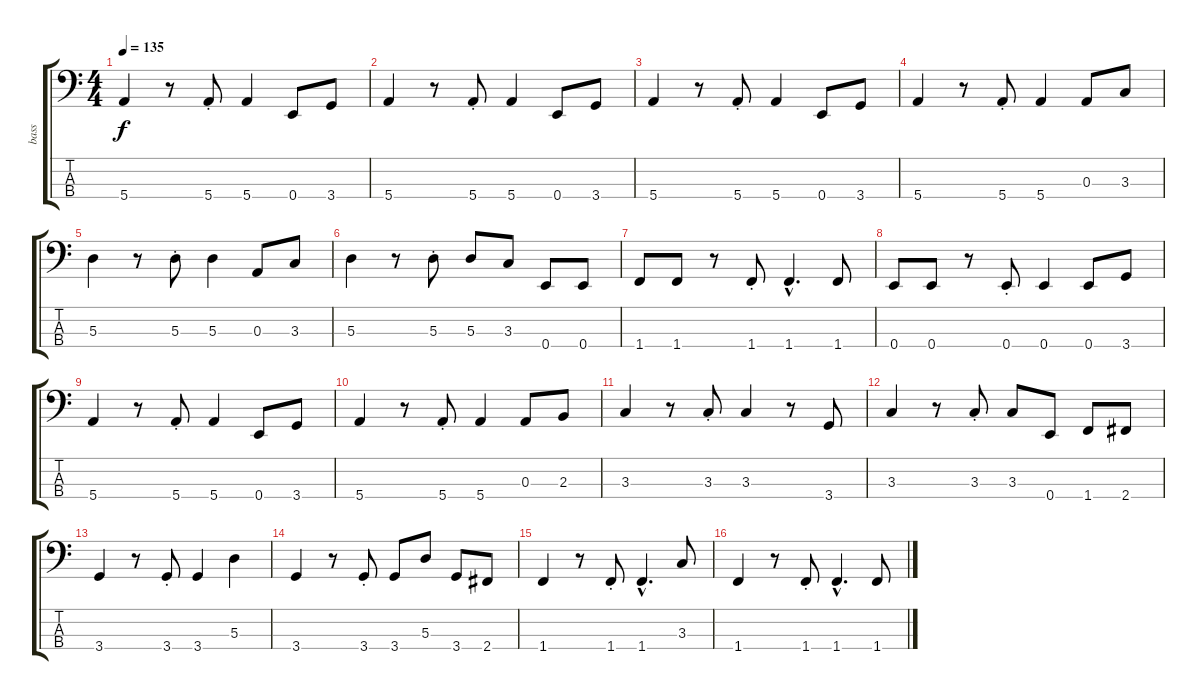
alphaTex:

\track ("bass" "bass") {instrument electricbassfinger}
\staff {score tabs}
\tuning (G2 D2 A1 E1) {hide}
\ts (4 4)
\tempo 135
\clef f4
\ks c
5.4.4{dy f} r.8 5.4{st}.8 5.4.4 0.4.8 3.4.8 |
5.4.4 r.8 5.4{st}.8 5.4.4 0.4.8 3.4.8 |
5.4.4 r.8 5.4{st}.8 5.4.4 0.4.8 3.4.8 |
5.4.4 r.8 5.4{st}.8 5.4.4 0.3.8 3.3.8 |
5.3.4 r.8 5.3{st}.8 5.3.4 0.3.8 3.3.8 |
5.3.4 r.8 5.3{st}.8 5.3.8 3.3.8 0.4.8 0.4.8 |
1.4.8 1.4.8 r.8 1.4{st}.8 1.4{hac}.4{d} 1.4.8 |
0.4.8 0.4.8 r.8 0.4{st}.8 0.4.4 0.4.8 3.4.8 |
5.4.4 r.8 5.4{st}.8 5.4.4 0.4.8 3.4.8 |
5.4.4 r.8 5.4{st}.8 5.4.4 0.3.8 2.3.8 |
3.3.4 r.8 3.3{st}.8 3.3.4 r.8 3.4.8 |
3.3.4 r.8 3.3{st}.8 3.3.8 0.4.8 1.4.8 2.4.8 |
3.4.4 r.8 3.4{st}.8 3.4.4 5.3.4 |
3.4.4 r.8 3.4{st}.8 3.4.8 5.3.8 3.4.8 2.4.8 |
1.4.4 r.8 1.4{st}.8 1.4{hac}.4{d} 3.3.8 |
1.4.4 r.8 1.4{st}.8 1.4{hac}.4{d} 1.4.8
